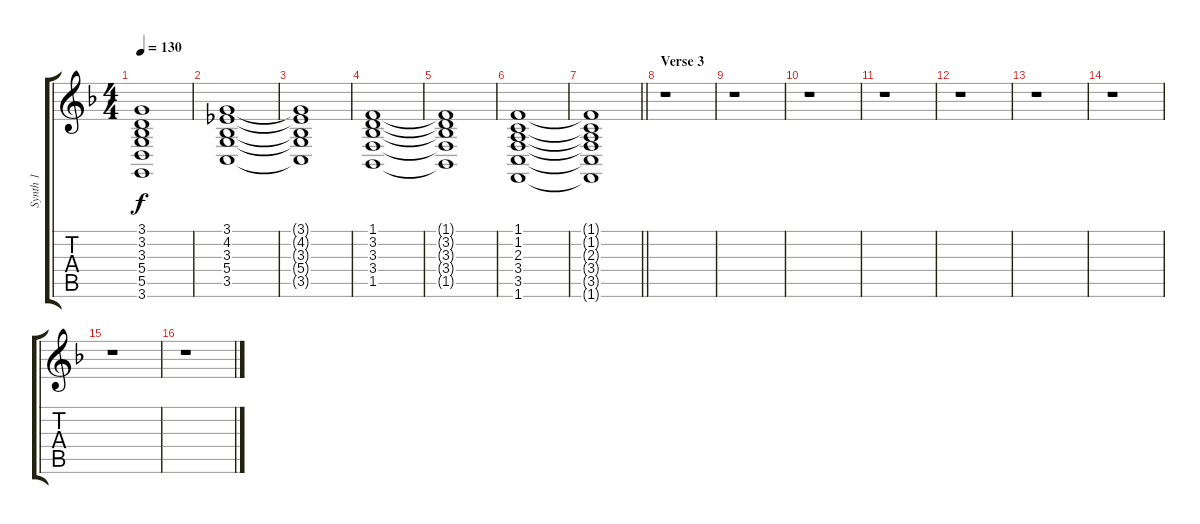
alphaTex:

\track ("Synth 1" "Synth 1") {instrument stringensemble1}
\staff {score tabs}
\tuning (E4 B3 G3 D3 A2 E2) {hide}
\ts (4 4)
\tempo 130
\clef g2
\ks f
(3.1{t} 3.2{t} 3.3{t} 5.4{t} 5.5{t} 3.6{t}).1{dy f} |
(3.1 4.2 3.3 5.4 3.5).1 |
(3.1{t} 4.2{t} 3.3{t} 5.4{t} 3.5{t}).1 |
(1.1 3.2 3.3 3.4 1.5).1 |
(1.1{t} 3.2{t} 3.3{t} 3.4{t} 1.5{t}).1 |
(1.1 1.2 2.3 3.4 3.5 1.6).1 |
\barLineRight lightlight
(1.1{t} 1.2{t} 2.3{t} 3.4{t} 3.5{t} 1.6{t}).1 |
\section ("" "Verse 3")
r.1 |
r.1 |
r.1 |
r.1 |
r.1 |
r.1 |
r.1 |
r.1 |
r.1
